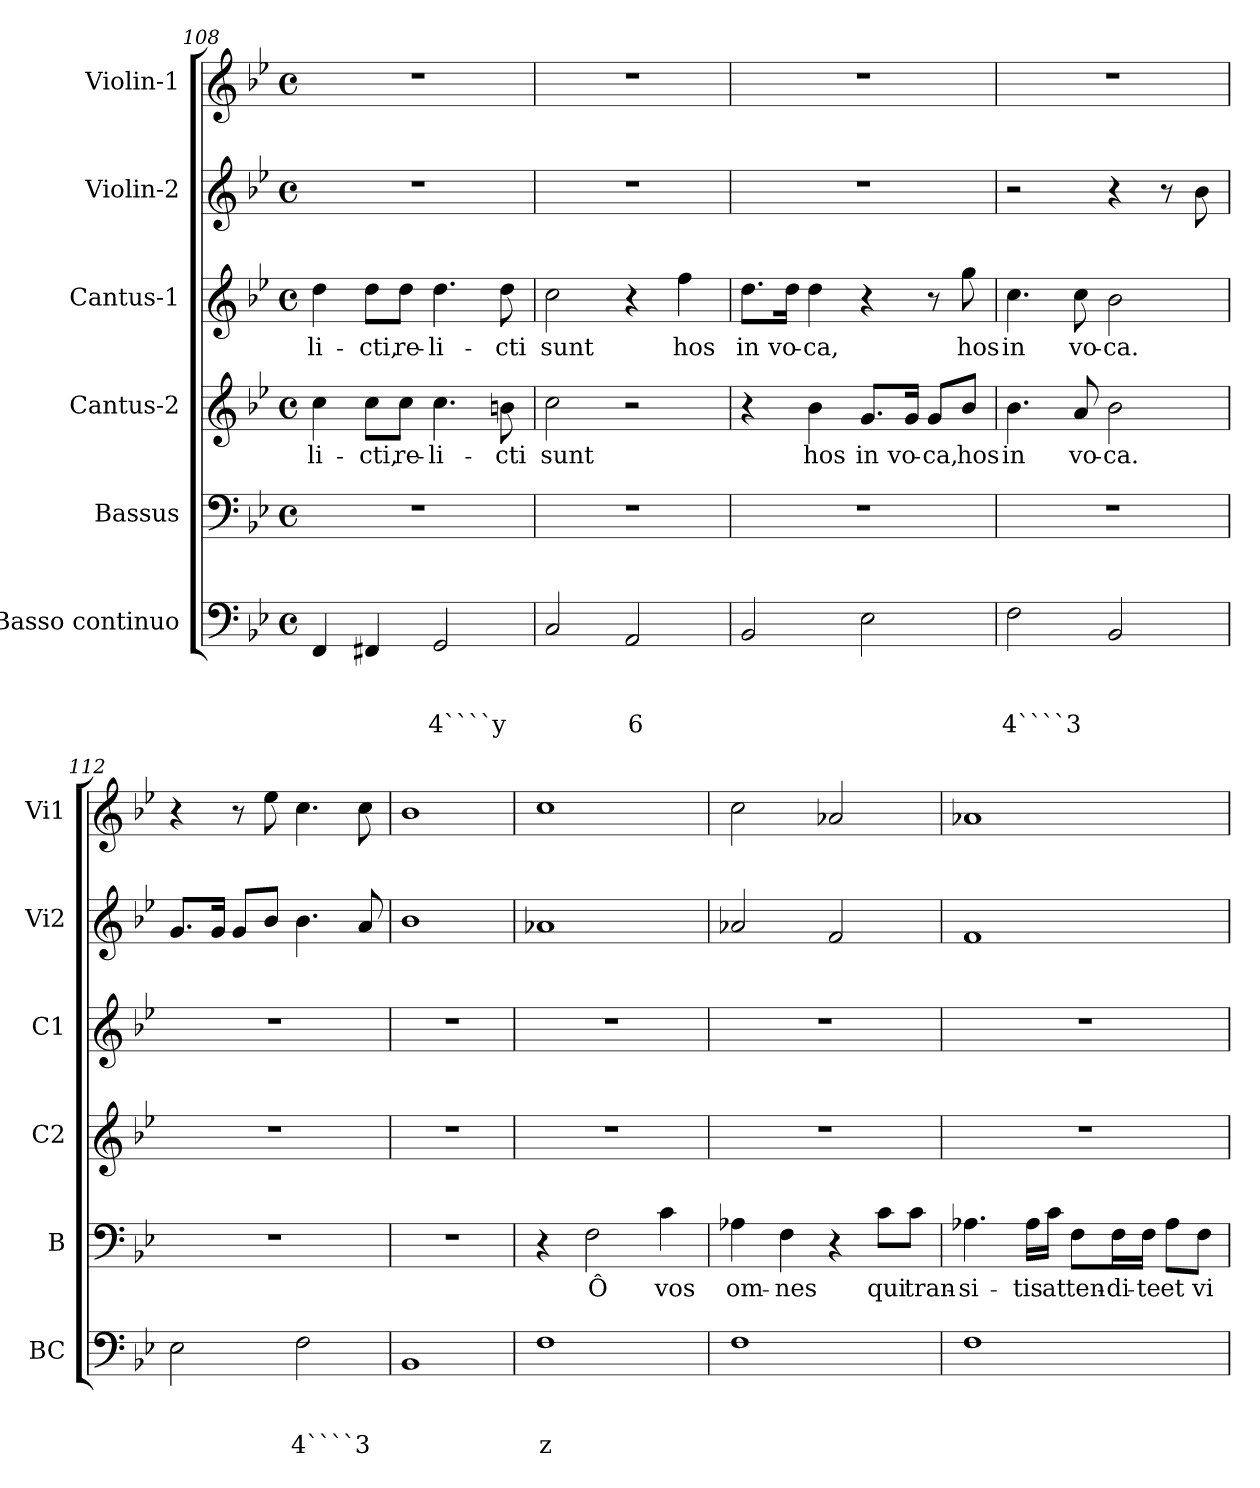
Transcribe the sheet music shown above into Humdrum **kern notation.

**kern	**text	**text	**text	**kern	**text	**kern	**text	**kern	**text	**kern	**kern
*part6	*part6	*part6	*part6	*part5	*part5	*part4	*part4	*part3	*part3	*part2	*part1
*staff6	*staff6	*staff6	*staff6	*staff5	*staff5	*staff4	*staff4	*staff3	*staff3	*staff2	*staff1
*I"Basso continuo	*	*	*	*I"Bassus	*	*I"Cantus-2	*	*I"Cantus-1	*	*I"Violin-2	*I"Violin-1
*I'BC	*	*	*	*I'B	*	*I'C2	*	*I'C1	*	*I'Vi2	*I'Vi1
*clefF4	*	*	*	*clefF4	*	*clefG2	*	*clefG2	*	*clefG2	*clefG2
*k[b-e-]	*	*	*	*k[b-e-]	*	*k[b-e-]	*	*k[b-e-]	*	*k[b-e-]	*k[b-e-]
*B-:	*	*	*	*B-:	*	*B-:	*	*B-:	*	*B-:	*B-:
*M4/4	*	*	*	*M4/4	*	*M4/4	*	*M4/4	*	*M4/4	*M4/4
*met(c)	*	*	*	*met(c)	*	*met(c)	*	*met(c)	*	*met(c)	*met(c)
=108	=108	=108	=108	=108	=108	=108	=108	=108	=108	=108	=108
!	!	!	!	!	!	!	!LO:LY:b	!	!LO:LY:b	!	!
4FF/	.	.	.	1r	.	4cc\	-li-	4dd\	-li-	1r	1r
!	!	!	!	!	!	!	!LO:LY:b	!	!LO:LY:b	!	!
4FF#X/	.	.	.	.	.	8cc\L	-cti,	8dd\L	-cti,	.	.
!	!	!	!	!	!	!	!LO:LY:b	!	!LO:LY:b	!	!
.	.	.	.	.	.	8cc\J	re-	8dd\J	re-	.	.
!	!	!	!LO:LY:b	!	!	!	!LO:LY:b	!	!LO:LY:b	!	!
2GG/	.	.	4````y	.	.	4.cc\	-li-	4.dd\	-li-	.	.
!	!	!	!	!	!	!	!LO:LY:b	!	!LO:LY:b	!	!
.	.	.	.	.	.	8bn\	-cti	8dd\	-cti	.	.
=109	=109	=109	=109	=109	=109	=109	=109	=109	=109	=109	=109
!	!	!	!	!	!	!	!LO:LY:b	!	!LO:LY:b	!	!
2C/	.	.	.	1r	.	2cc\	sunt	2cc\	sunt	1r	1r
!	!	!	!LO:LY:b	!	!	!	!	!	!	!	!
2AA/	.	.	6	.	.	2r	.	4r	.	.	.
!	!	!	!	!	!	!	!	!	!LO:LY:b	!	!
.	.	.	.	.	.	.	.	4ff\	hos	.	.
=110	=110	=110	=110	=110	=110	=110	=110	=110	=110	=110	=110
!	!	!	!	!	!	!	!	!	!LO:LY:b	!	!
2BB-/	.	.	.	1r	.	4r	.	8.dd\L	in	1r	1r
!	!	!	!	!	!	!	!	!	!LO:LY:b	!	!
.	.	.	.	.	.	.	.	16dd\Jk	vo-	.	.
!	!	!	!	!	!	!	!LO:LY:b	!	!LO:LY:b	!	!
.	.	.	.	.	.	4b-\	hos	4dd\	-ca,	.	.
!	!	!	!	!	!	!	!LO:LY:b	!	!	!	!
2E-\	.	.	.	.	.	8.g/L	in	4r	.	.	.
!	!	!	!	!	!	!	!LO:LY:b	!	!	!	!
.	.	.	.	.	.	16g/Jk	vo-	.	.	.	.
!	!	!	!	!	!	!	!LO:LY:b	!	!	!	!
.	.	.	.	.	.	8g/L	-ca,	8r	.	.	.
!	!	!	!	!	!	!	!LO:LY:b	!	!LO:LY:b	!	!
.	.	.	.	.	.	8b-/J	hos	8gg\	hos	.	.
=111	=111	=111	=111	=111	=111	=111	=111	=111	=111	=111	=111
!	!	!	!LO:LY:b	!	!	!	!LO:LY:b	!	!LO:LY:b	!	!
2F\	.	.	4````3	1r	.	4.b-\	in	4.cc\	in	2r	1r
!	!	!	!	!	!	!	!LO:LY:b	!	!LO:LY:b	!	!
.	.	.	.	.	.	8a/	vo-	8cc\	vo-	.	.
!	!	!	!	!	!	!	!LO:LY:b	!	!LO:LY:b	!	!
2BB-/	.	.	.	.	.	2b-\	-ca.	2b-\	-ca.	4r	.
.	.	.	.	.	.	.	.	.	.	8r	.
.	.	.	.	.	.	.	.	.	.	8b-\	.
=112	=112	=112	=112	=112	=112	=112	=112	=112	=112	=112	=112
2E-\	.	.	.	1r	.	1r	.	1r	.	8.g/L	4r
.	.	.	.	.	.	.	.	.	.	16g/Jk	.
.	.	.	.	.	.	.	.	.	.	8g/L	8r
.	.	.	.	.	.	.	.	.	.	8b-/J	8ee-\
!	!	!	!LO:LY:b	!	!	!	!	!	!	!	!
2F\	.	.	4````3	.	.	.	.	.	.	4.b-\	4.cc\
.	.	.	.	.	.	.	.	.	.	8a/	8cc\
=113	=113	=113	=113	=113	=113	=113	=113	=113	=113	=113	=113
1BB-	.	.	.	1r	.	1r	.	1r	.	1b-	1b-
!!LO:PB:g=z
=114	=114	=114	=114	=114	=114	=114	=114	=114	=114	=114	=114
!	!	!	!LO:LY:b	!	!	!	!	!	!	!	!
1F	.	.	z	4r	.	1r	.	1r	.	1a-X	1cc
!	!	!	!	!	!LO:LY:b	!	!	!	!	!	!
.	.	.	.	2F\	Ô	.	.	.	.	.	.
!	!	!	!	!	!LO:LY:b	!	!	!	!	!	!
.	.	.	.	4c\	vos	.	.	.	.	.	.
=115	=115	=115	=115	=115	=115	=115	=115	=115	=115	=115	=115
!	!	!	!	!	!LO:LY:b	!	!	!	!	!	!
1F	.	.	.	4A-X\	om-	1r	.	1r	.	2a-X/	2cc\
!	!	!	!	!	!LO:LY:b	!	!	!	!	!	!
.	.	.	.	4F\	-nes	.	.	.	.	.	.
.	.	.	.	4r	.	.	.	.	.	2f/	2a-X/
!	!	!	!	!	!LO:LY:b	!	!	!	!	!	!
.	.	.	.	8c\L	qui	.	.	.	.	.	.
!	!	!	!	!	!LO:LY:b	!	!	!	!	!	!
.	.	.	.	8c\J	tran-	.	.	.	.	.	.
=116	=116	=116	=116	=116	=116	=116	=116	=116	=116	=116	=116
!	!	!	!	!	!LO:LY:b	!	!	!	!	!	!
1F	.	.	.	4.A-X\	-si-	1r	.	1r	.	1f	1a-X
!	!	!	!	!	!LO:LY:b	!	!	!	!	!	!
.	.	.	.	16A-\LL	-tis	.	.	.	.	.	.
!	!	!	!	!	!LO:LY:b	!	!	!	!	!	!
.	.	.	.	16c\JJ	at	.	.	.	.	.	.
!	!	!	!	!	!LO:LY:b	!	!	!	!	!	!
.	.	.	.	8F\L	ten-	.	.	.	.	.	.
!	!	!	!	!	!LO:LY:b	!	!	!	!	!	!
.	.	.	.	16F\L	-di-	.	.	.	.	.	.
!	!	!	!	!	!LO:LY:b	!	!	!	!	!	!
.	.	.	.	16F\JJ	-te	.	.	.	.	.	.
!	!	!	!	!	!LO:LY:b	!	!	!	!	!	!
.	.	.	.	8A-\L	et	.	.	.	.	.	.
!	!	!	!	!	!LO:LY:b	!	!	!	!	!	!
.	.	.	.	8F\J	vi-	.	.	.	.	.	.
=	=	=	=	=	=	=	=	=	=	=	=
*-	*-	*-	*-	*-	*-	*-	*-	*-	*-	*-	*-
